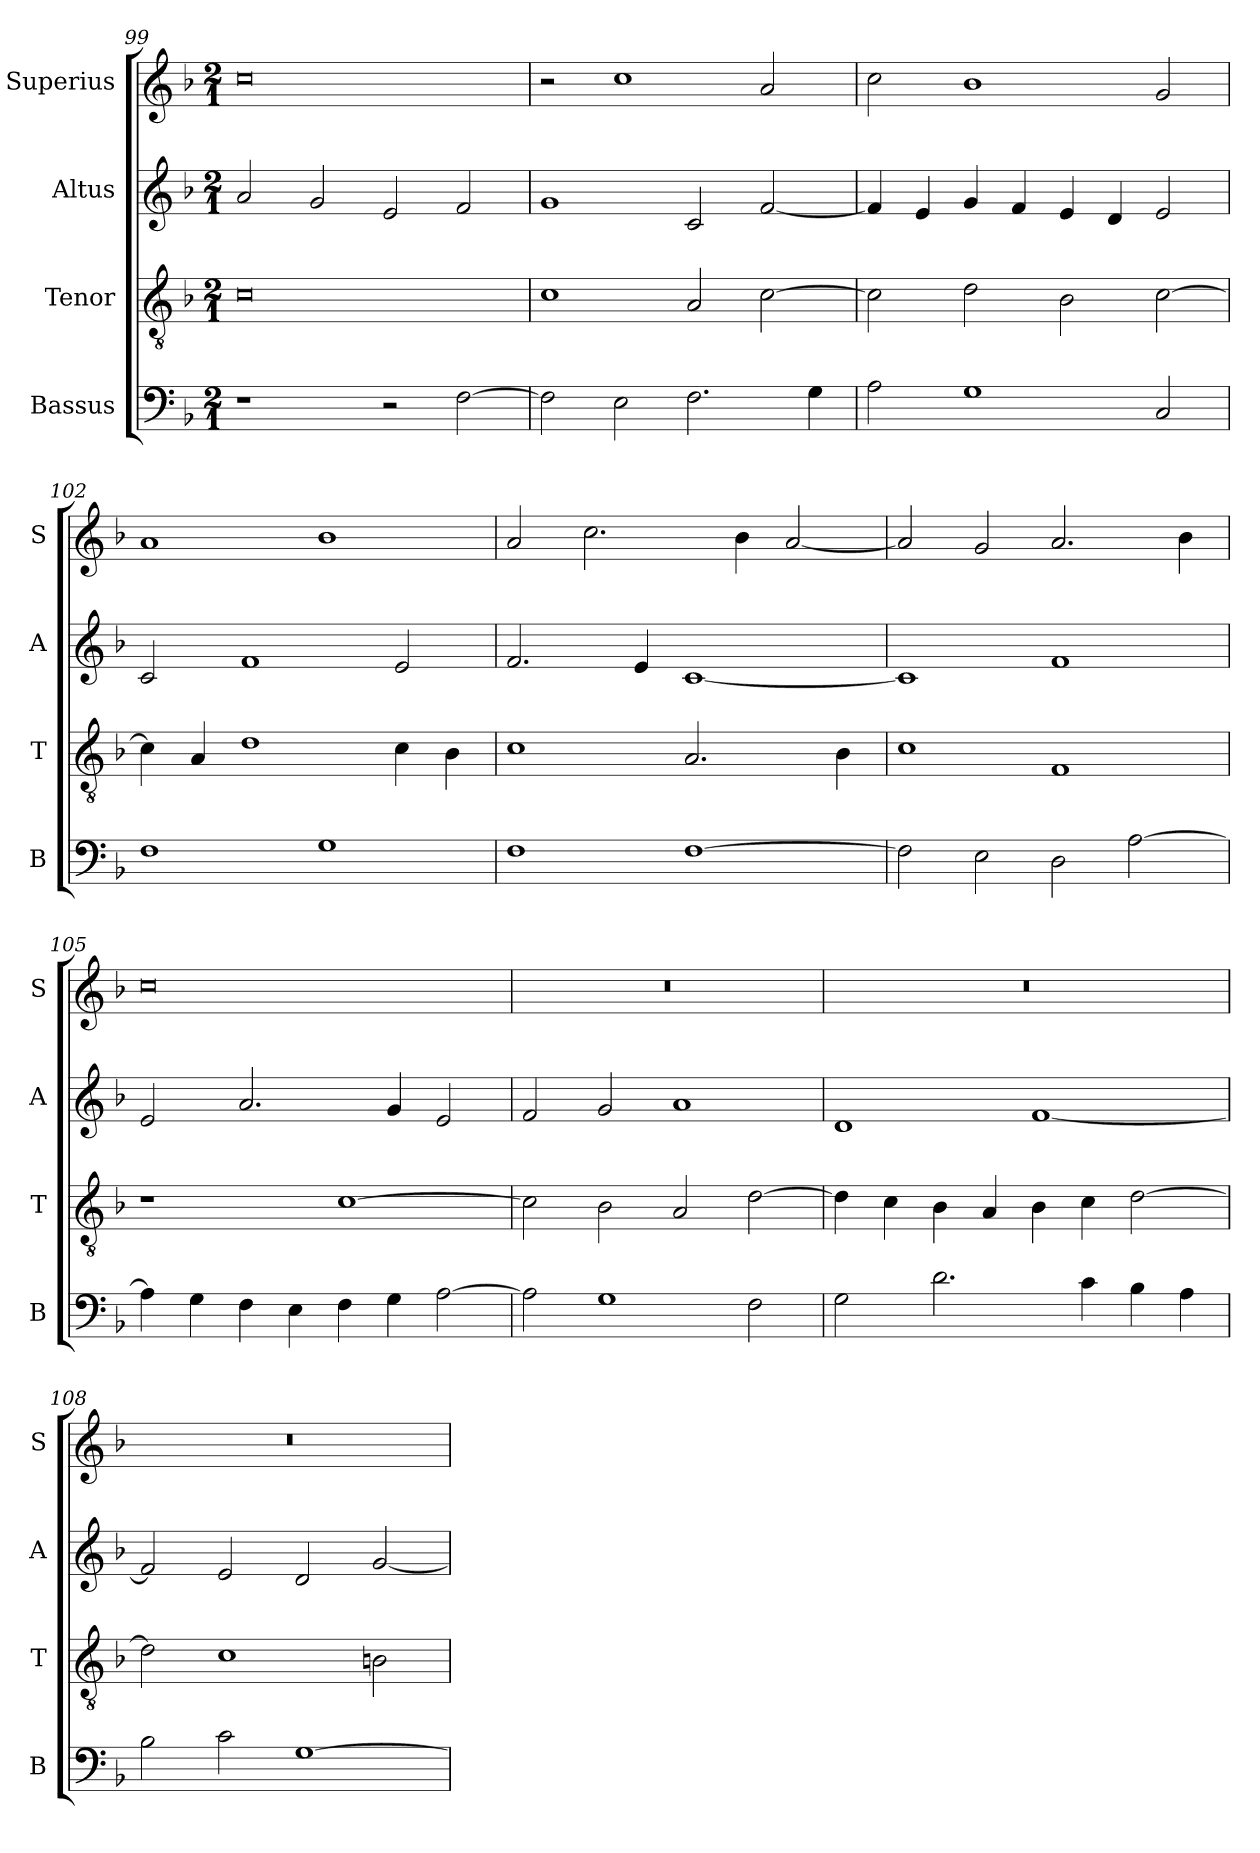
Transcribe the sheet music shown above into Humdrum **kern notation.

**kern	**kern	**kern	**kern
*part4	*part3	*part2	*part1
*staff4	*staff3	*staff2	*staff1
*I"Bassus	*I"Tenor	*I"Altus	*I"Superius
*I'B	*I'T	*I'A	*I'S
*clefF4	*clefGv2	*clefG2	*clefG2
*k[b-]	*k[b-]	*k[b-]	*k[b-]
*F:	*F:	*F:	*F:
*M2/1	*M2/1	*M2/1	*M2/1
=99	=99	=99	=99
1r	0c	2a	0cc
.	.	2g	.
2r	.	2e	.
[2F	.	2f	.
=100	=100	=100	=100
2F]	1c	1g	2r
2E	.	.	1cc
2.F	2A	2c	.
.	[2c	[2f	2a
4G	.	.	.
=101	=101	=101	=101
2A	2c]	4f]	2cc
.	.	4e	.
1G	2d	4g	1b-
.	.	4f	.
.	2B-	4e	.
.	.	4d	.
2C	[2c	2e	2g
=102	=102	=102	=102
1F	4c]	2c	1a
.	4A	.	.
.	1d	1f	.
1G	.	.	1b-
.	4c	2e	.
.	4B-	.	.
=103	=103	=103	=103
1F	1c	2.f	2a
.	.	.	2.cc
.	.	4e	.
[1F	2.A	[1c	.
.	.	.	4b-
.	.	.	[2a
.	4B-	.	.
=104	=104	=104	=104
2F]	1c	1c]	2a]
2E	.	.	2g
2D	1F	1f	2.a
[2A	.	.	.
.	.	.	4b-
=105	=105	=105	=105
4A]	1r	2e	0cc
4G	.	.	.
4F	.	2.a	.
4E	.	.	.
4F	[1c	.	.
4G	.	4g	.
[2A	.	2e	.
=106	=106	=106	=106
2A]	2c]	2f	0r
1G	2B-	2g	.
.	2A	1a	.
2F	[2d	.	.
=107	=107	=107	=107
2G	4d]	1d	0r
.	4c	.	.
2.d	4B-	.	.
.	4A	.	.
.	4B-	[1f	.
4c	4c	.	.
4B-	[2d	.	.
4A	.	.	.
=108	=108	=108	=108
2B-	2d]	2f]	0r
2c	1c	2e	.
[1G	.	2d	.
.	2Bn	[2g	.
=	=	=	=
*-	*-	*-	*-
